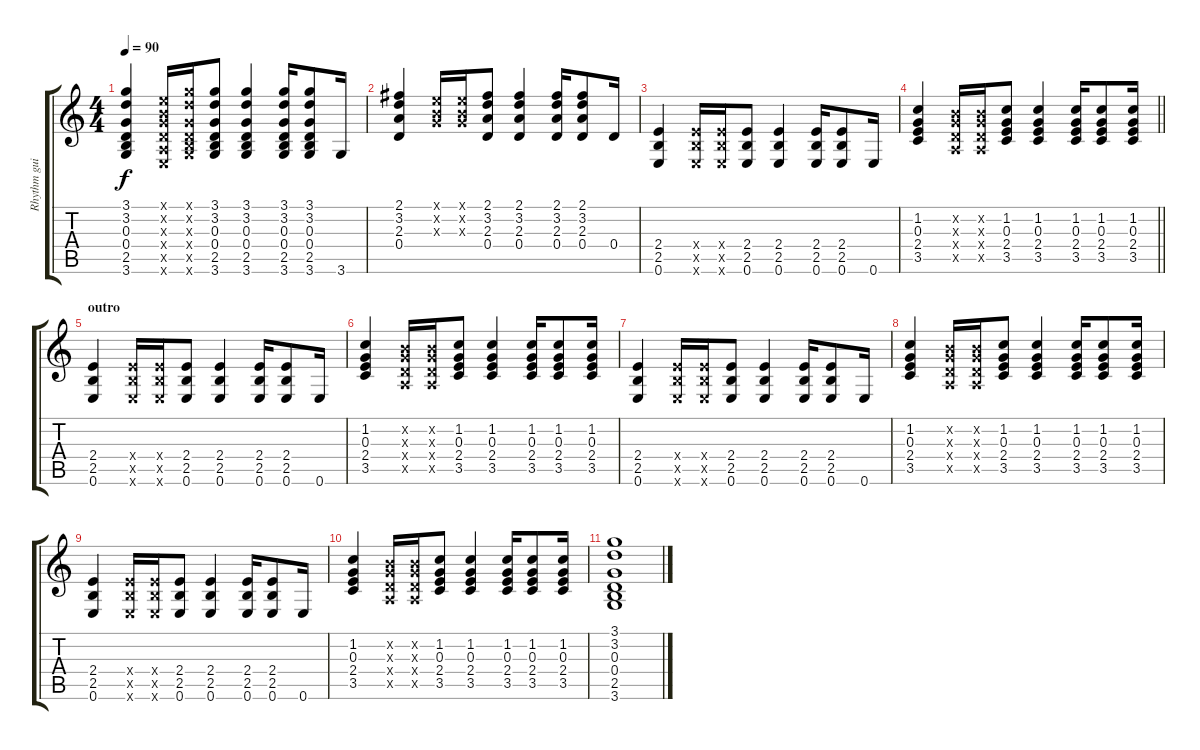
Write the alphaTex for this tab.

\track ("Rhythm guitar 2" "Rhythm gui") {instrument distortionguitar}
\staff {score tabs}
\tuning (E4 B3 G3 D3 A2 E2) {hide}
\ts (4 4)
\tempo 90
\clef g2
\ks c
(3.1 3.2 0.3 0.4 2.5 3.6).4{dy f} (0.1{x} 0.2{x} 0.3{x} 0.4{x} 0.5{x} 0.6{x}).16 (3.1{x} 3.2{x} 0.3{x} 0.4{x} 2.5{x} 3.6{x}).16 (3.1 3.2 0.3 0.4 2.5 3.6).8 (3.1 3.2 0.3 0.4 2.5 3.6).4 (3.1 3.2 0.3 0.4 2.5 3.6).16 (3.1 3.2 0.3 0.4 2.5 3.6).8 3.6.16 |
(2.1 3.2 2.3 0.4).4 (0.1{x} 0.2{x} 0.3{x}).16 (0.1{x} 0.2{x} 0.3{x}).16 (2.1 3.2 2.3 0.4).8 (2.1 3.2 2.3 0.4).4 (2.1 3.2 2.3 0.4).16 (2.1 3.2 2.3 0.4).8 0.4.16 |
(2.4 2.5 0.6).4 (2.4{x} 2.5{x} 0.6{x}).16 (2.4{x} 2.5{x} 0.6{x}).16 (2.4 2.5 0.6).8 (2.4 2.5 0.6).4 (2.4 2.5 0.6).16 (2.4 2.5 0.6).8 0.6.16 |
\barLineRight lightlight
(1.2 0.3 2.4 3.5).4 (0.2{x} 0.3{x} 0.4{x} 0.5{x}).16 (0.2{x} 0.3{x} 0.4{x} 0.5{x}).16 (1.2 0.3 2.4 3.5).8 (1.2 0.3 2.4 3.5).4 (1.2 0.3 2.4 3.5).16 (1.2 0.3 2.4 3.5).8 (1.2 0.3 2.4 3.5).16 |
\section ("" "outro")
(2.4 2.5 0.6).4 (2.4{x} 2.5{x} 0.6{x}).16 (2.4{x} 2.5{x} 0.6{x}).16 (2.4 2.5 0.6).8 (2.4 2.5 0.6).4 (2.4 2.5 0.6).16 (2.4 2.5 0.6).8 0.6.16 |
(1.2 0.3 2.4 3.5).4 (0.2{x} 0.3{x} 0.4{x} 0.5{x}).16 (0.2{x} 0.3{x} 0.4{x} 0.5{x}).16 (1.2 0.3 2.4 3.5).8 (1.2 0.3 2.4 3.5).4 (1.2 0.3 2.4 3.5).16 (1.2 0.3 2.4 3.5).8 (1.2 0.3 2.4 3.5).16 |
(2.4 2.5 0.6).4 (2.4{x} 2.5{x} 0.6{x}).16 (2.4{x} 2.5{x} 0.6{x}).16 (2.4 2.5 0.6).8 (2.4 2.5 0.6).4 (2.4 2.5 0.6).16 (2.4 2.5 0.6).8 0.6.16 |
(1.2 0.3 2.4 3.5).4 (0.2{x} 0.3{x} 0.4{x} 0.5{x}).16 (0.2{x} 0.3{x} 0.4{x} 0.5{x}).16 (1.2 0.3 2.4 3.5).8 (1.2 0.3 2.4 3.5).4 (1.2 0.3 2.4 3.5).16 (1.2 0.3 2.4 3.5).8 (1.2 0.3 2.4 3.5).16 |
(2.4 2.5 0.6).4 (2.4{x} 2.5{x} 0.6{x}).16 (2.4{x} 2.5{x} 0.6{x}).16 (2.4 2.5 0.6).8 (2.4 2.5 0.6).4 (2.4 2.5 0.6).16 (2.4 2.5 0.6).8 0.6.16 |
(1.2 0.3 2.4 3.5).4 (0.2{x} 0.3{x} 0.4{x} 0.5{x}).16 (0.2{x} 0.3{x} 0.4{x} 0.5{x}).16 (1.2 0.3 2.4 3.5).8 (1.2 0.3 2.4 3.5).4 (1.2 0.3 2.4 3.5).16 (1.2 0.3 2.4 3.5).8 (1.2 0.3 2.4 3.5).16 |
(3.1 3.2 0.3 0.4 2.5 3.6).1
